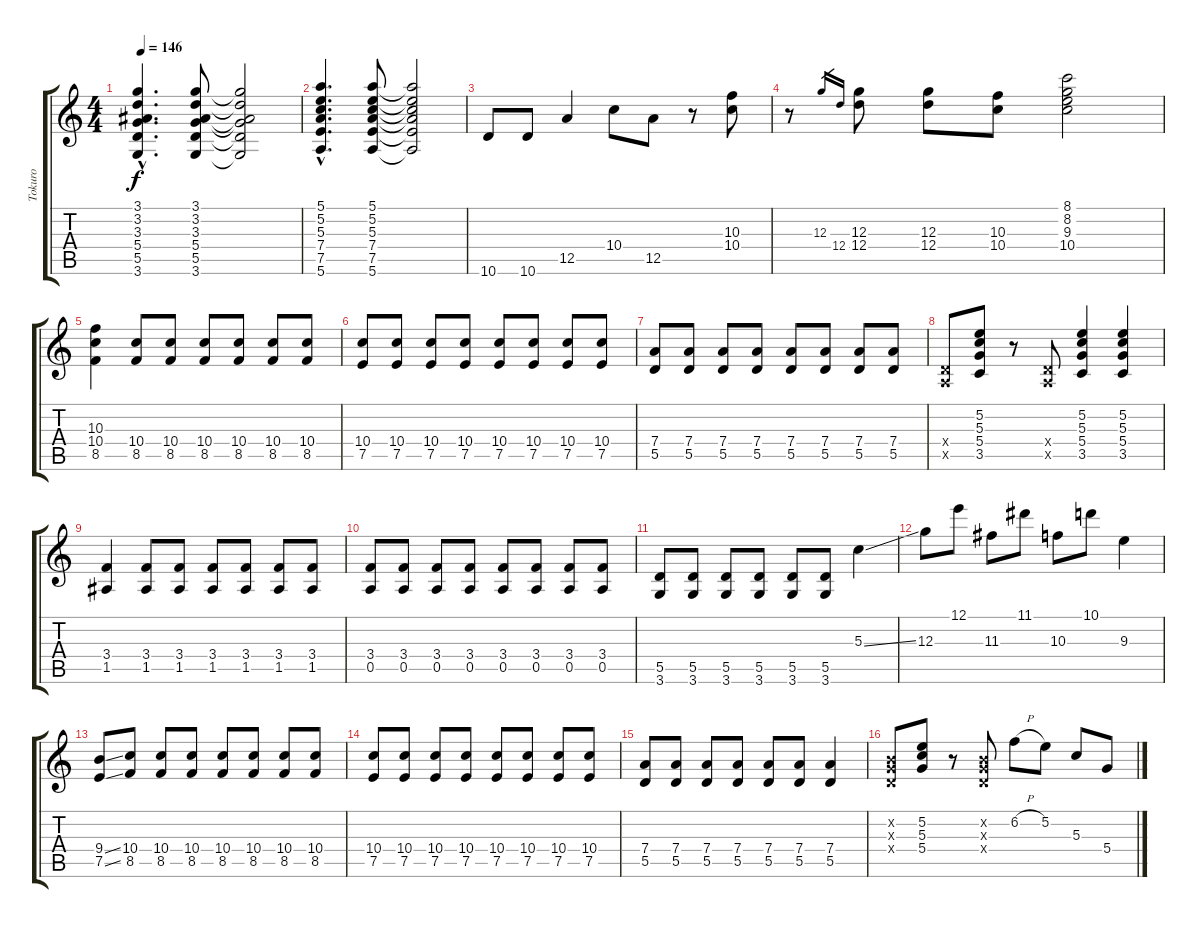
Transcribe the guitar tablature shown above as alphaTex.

\track ("Tokuro" "Tokuro") {instrument distortionguitar}
\staff {score tabs}
\tuning (E4 B3 G3 D3 A2 E2) {hide}
\ts (4 4)
\tempo 146
\clef g2
\ks c
(3.1{hac} 3.2{hac} 3.3{hac} 5.4{hac} 5.5{hac} 3.6{hac}).4{d dy f} (3.1 3.2 3.3 5.4 5.5 3.6).8 (3.1{t} 3.2{t} 3.3{t} 5.4{t} 5.5{t} 3.6{t}).2 |
(5.1{hac} 5.2{hac} 5.3{hac} 7.4{hac} 7.5{hac} 5.6{hac}).4{d} (5.1 5.2 5.3 7.4 7.5 5.6).8 (5.1{t} 5.2{t} 5.3{t} 7.4{t} 7.5{t} 5.6{t}).2 |
10.6.8 10.6.8 12.5.4 10.4.8 12.5.8 r.8 (10.3 10.4).8 |
r.8 12.3.16{gr} 12.4.16{gr} (12.3 12.4).8 (12.3 12.4).8 (10.3 10.4).8 (8.1 8.2 9.3 10.4).2 |
(10.3 10.4 8.5).4 (10.4 8.5).8 (10.4 8.5).8 (10.4 8.5).8 (10.4 8.5).8 (10.4 8.5).8 (10.4 8.5).8 |
(10.4 7.5).8 (10.4 7.5).8 (10.4 7.5).8 (10.4 7.5).8 (10.4 7.5).8 (10.4 7.5).8 (10.4 7.5).8 (10.4 7.5).8 |
(7.4 5.5).8 (7.4 5.5).8 (7.4 5.5).8 (7.4 5.5).8 (7.4 5.5).8 (7.4 5.5).8 (7.4 5.5).8 (7.4 5.5).8 |
(0.4{x} 0.5{x}).8 (5.2 5.3 5.4 3.5).8 r.8 (0.4{x} 0.5{x}).8 (5.2 5.3 5.4 3.5).4 (5.2 5.3 5.4 3.5).4 |
(3.4 1.5).4 (3.4 1.5).8 (3.4 1.5).8 (3.4 1.5).8 (3.4 1.5).8 (3.4 1.5).8 (3.4 1.5).8 |
(3.4 0.5).8 (3.4 0.5).8 (3.4 0.5).8 (3.4 0.5).8 (3.4 0.5).8 (3.4 0.5).8 (3.4 0.5).8 (3.4 0.5).8 |
(5.5 3.6).8 (5.5 3.6).8 (5.5 3.6).8 (5.5 3.6).8 (5.5 3.6).8 (5.5 3.6).8 5.3{ss}.4 |
12.3.8 12.1.8 11.3.8 11.1.8 10.3.8 10.1.8 9.3.4 |
(9.4{ss} 7.5{ss}).8 (10.4 8.5).8 (10.4 8.5).8 (10.4 8.5).8 (10.4 8.5).8 (10.4 8.5).8 (10.4 8.5).8 (10.4 8.5).8 |
(10.4 7.5).8 (10.4 7.5).8 (10.4 7.5).8 (10.4 7.5).8 (10.4 7.5).8 (10.4 7.5).8 (10.4 7.5).8 (10.4 7.5).8 |
(7.4 5.5).8 (7.4 5.5).8 (7.4 5.5).8 (7.4 5.5).8 (7.4 5.5).8 (7.4 5.5).8 (7.4 5.5).4 |
(0.2{x} 0.3{x} 0.4{x}).8 (5.2 5.3 5.4).8 r.8 (0.2{x} 0.3{x} 0.4{x}).8 6.2{h}.8 5.2.8 5.3.8 5.4.8
